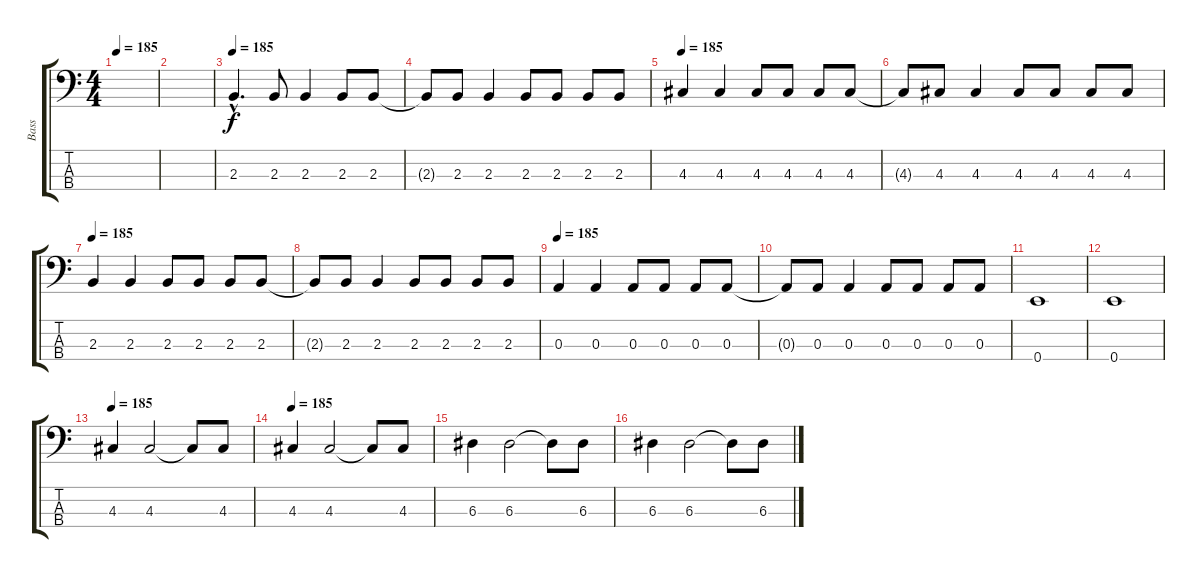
\track ("Bass" "Bass") {instrument electricbassfinger}
\staff {score tabs}
\tuning (G2 D2 A1 E1) {hide}
\ts (4 4)
\tempo 185
\clef f4
\ks c
|
|
\tempo 185
2.3{hac}.4{d volume 16} 2.3.8 2.3.4 2.3.8 2.3.8 |
2.3{t}.8 2.3.8 2.3.4 2.3.8 2.3.8 2.3.8 2.3.8 |
\tempo 185
4.3.4 4.3.4 4.3.8 4.3.8 4.3.8 4.3.8 |
4.3{t}.8 4.3.8 4.3.4 4.3.8 4.3.8 4.3.8 4.3.8 |
\tempo 185
2.3.4 2.3.4 2.3.8 2.3.8 2.3.8 2.3.8 |
2.3{t}.8 2.3.8 2.3.4 2.3.8 2.3.8 2.3.8 2.3.8 |
\tempo 185
0.3.4 0.3.4 0.3.8 0.3.8 0.3.8 0.3.8 |
0.3{t}.8 0.3.8 0.3.4 0.3.8 0.3.8 0.3.8 0.3.8 |
0.4.1 |
0.4.1 |
\tempo 185
4.3.4 4.3.2 4.3{t}.8 4.3.8 |
\tempo 185
4.3.4 4.3.2 4.3{t}.8 4.3.8 |
6.3.4 6.3.2 6.3{t}.8 6.3.8 |
6.3.4 6.3.2 6.3{t}.8 6.3.8
